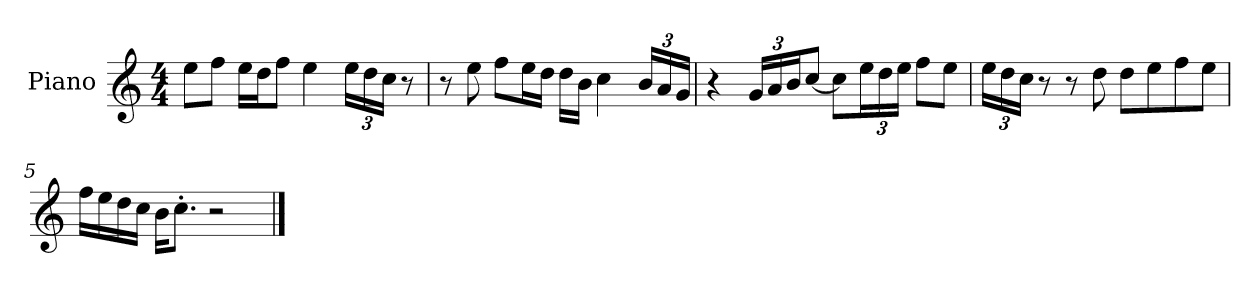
**kern
*part1
*staff1
*I"Piano
*I'P-no
*clefG2
*k[]
*M4/4
*MM90
=1
8ee\L
8ff\J
16ee\LL
16dd\J
8ff\J
4ee\
*Xbrackettup
24ee\LL
24dd\
24cc\JJ
8r
=2
8r
8ee\
8ff\L
16ee\L
16dd\JJ
16dd\LL
16b\JJ
4cc\
24b/LL
24a/
24g/JJ
=3
4r
24g/LL
24a/
24b/J
[8cc/J
8cc\L]
24ee\L
24dd\
24ee\JJ
8ff\L
8ee\J
=4
24ee\LL
24dd\
24cc\JJ
8r
8r
8dd\
8dd\L
8ee\
8ff\
8ee\J
!!LO:LB:g=z
=5
16ff\LL
16ee\
16dd\
16cc\JJ
16b\KL
8.cc'\J
2r
==
*-
